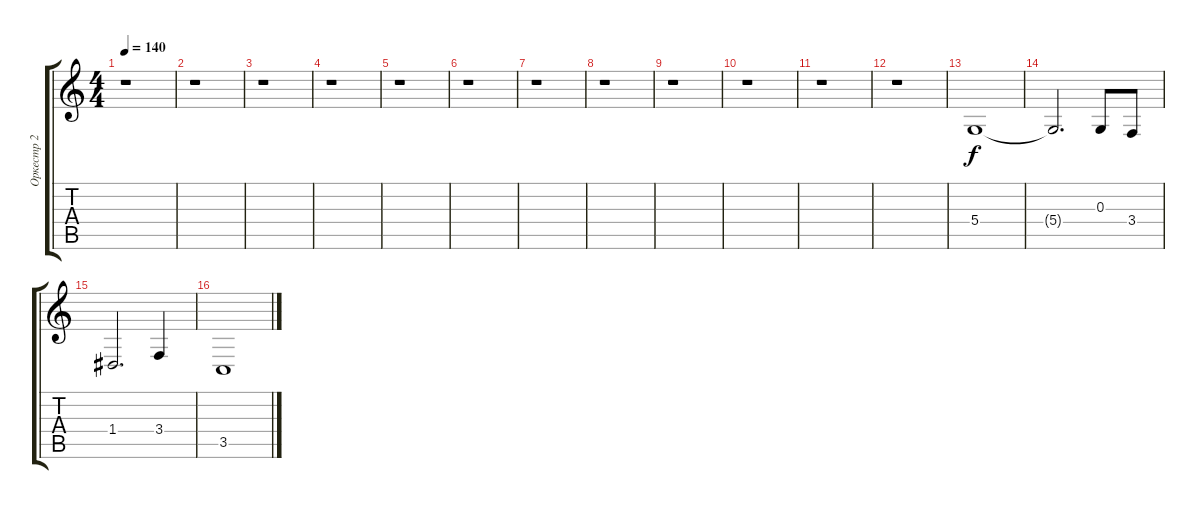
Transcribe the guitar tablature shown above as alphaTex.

\track ("Оркестр 2" "Оркестр 2") {instrument trombone}
\staff {score tabs}
\tuning (E4 B3 G3 D3 A2 E2) {hide}
\ts (4 4)
\tempo 140
\clef g2
\ks c
r.1{dy f} |
r.1 |
r.1 |
r.1 |
r.1 |
r.1 |
r.1 |
r.1 |
r.1 |
r.1 |
r.1 |
r.1 |
5.4.1{instrument trombone} |
5.4{t}.2{d} 0.3.8 3.4.8 |
1.4.2{d} 3.4.4 |
3.5.1
